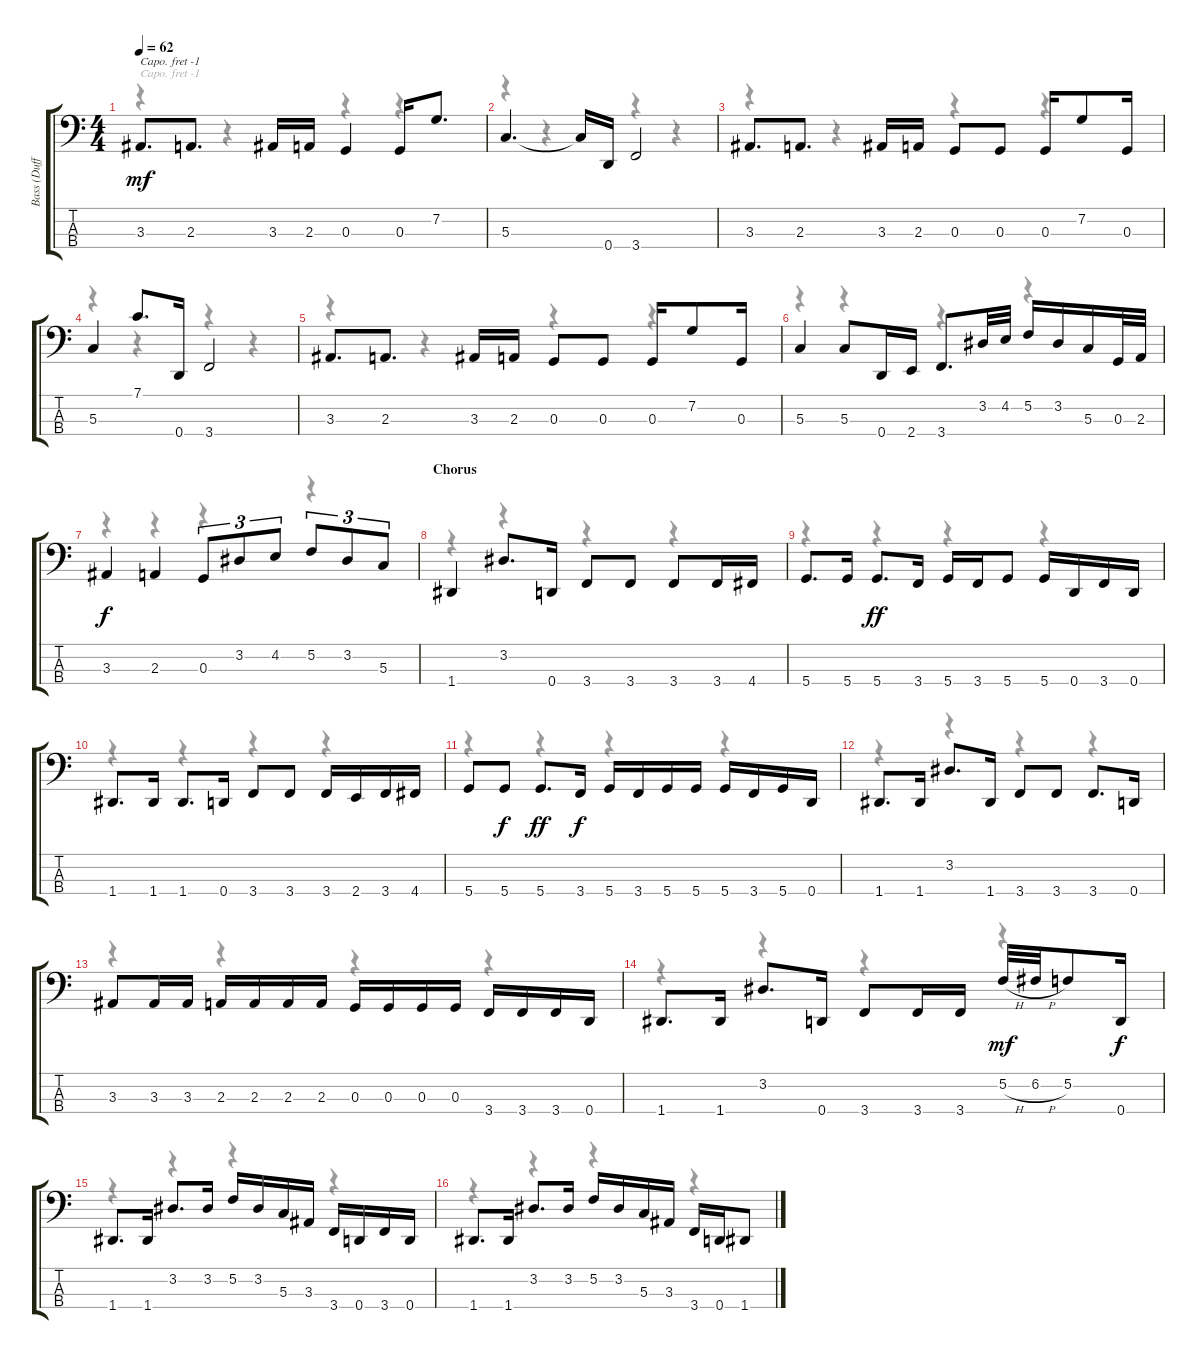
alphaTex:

\track ("Bass (Duff)" "Bass (Duff") {instrument electricbasspick}
\staff {score tabs}
\capo -1
\tuning (Gb2 Db2 Ab1 Eb1) {hide}
\voice
\ts (4 4)
\tempo 62
\clef f4
\ks c
3.3.8{d dy mf} 2.3.8{d} 3.3.16 2.3.16 0.3.4 0.3.16 7.2.8{d} |
5.3.4{d} 5.3{t}.16 0.4.16 3.4.2 |
3.3.8{d} 2.3.8{d} 3.3.16 2.3.16 0.3.8 0.3.8 0.3.16 7.2.8 0.3.16 |
5.3.4 7.1.8{d} 0.4.16 3.4.2 |
3.3.8{d} 2.3.8{d} 3.3.16 2.3.16 0.3.8 0.3.8 0.3.16 7.2.8 0.3.16 |
5.3.4 5.3.8 0.4.16 2.4.16 3.4.8{d} 3.2.32 4.2.32 5.2.16 3.2.16 5.3.16 0.3.32 2.3.32 |
3.3.4{dy f} 2.3.4 0.3.8{tu (3 2)} 3.2.8{tu (3 2)} 4.2.8{tu (3 2)} 5.2.8{tu (3 2)} 3.2.8{tu (3 2)} 5.3.8{tu (3 2)} |
\section ("" "Chorus")
1.4.4 3.2.8{d} 0.4.16 3.4.8 3.4.8 3.4.8 3.4.16 4.4.16 |
5.4.8{d} 5.4.16 5.4.8{d dy ff} 3.4.16 5.4.16 3.4.16 5.4.8 5.4.16 0.4.16 3.4.16 0.4.16 |
1.4.8{d} 1.4.16 1.4.8{d} 0.4.16 3.4.8 3.4.8 3.4.16 2.4.16 3.4.16 4.4.16 |
5.4.8 5.4.8{dy f} 5.4.8{d dy ff} 3.4.16{dy f} 5.4.16 3.4.16 5.4.16 5.4.16 5.4.16 3.4.16 5.4.16 0.4.16 |
1.4.8{d} 1.4.16 3.2.8{d} 1.4.16 3.4.8 3.4.8 3.4.8{d} 0.4.16 |
3.3.8 3.3.16 3.3.16 2.3.16 2.3.16 2.3.16 2.3.16 0.3.16 0.3.16 0.3.16 0.3.16 3.4.16 3.4.16 3.4.16 0.4.16 |
1.4.8{d} 1.4.16 3.2.8{d} 0.4.16 3.4.8 3.4.16 3.4.16 5.2{h}.32{dy mf} 6.2{h}.32 5.2.8 0.4.16{dy f} |
1.4.8{d} 1.4.16 3.2.8{d} 3.2.16 5.2.16 3.2.16 5.3.16 3.3.16 3.4.16 0.4.16 3.4.16 0.4.16 |
1.4.8{d} 1.4.16 3.2.8{d} 3.2.16 5.2.16 3.2.16 5.3.16 3.3.16 3.4.16 0.4.16 1.4.8
\voice
\clef f4
\ottava regular
\simile none
\ks c
r.4{dy f} r.4 r.4 r.4 |
r.4 r.4 r.4 r.4 |
r.4 r.4 r.4 r.4 |
r.4 r.4 r.4 r.4 |
r.4 r.4 r.4 r.4 |
r.4 r.4 r.4 r.4 |
r.4 r.4 r.4 r.4 |
r.4 r.4 r.4 r.4 |
r.4 r.4 r.4 r.4 |
r.4 r.4 r.4 r.4 |
r.4 r.4 r.4 r.4 |
r.4 r.4 r.4 r.4 |
r.4 r.4 r.4 r.4 |
r.4 r.4 r.4 r.4 |
r.4 r.4 r.4 r.4 |
r.4 r.4 r.4 r.4
